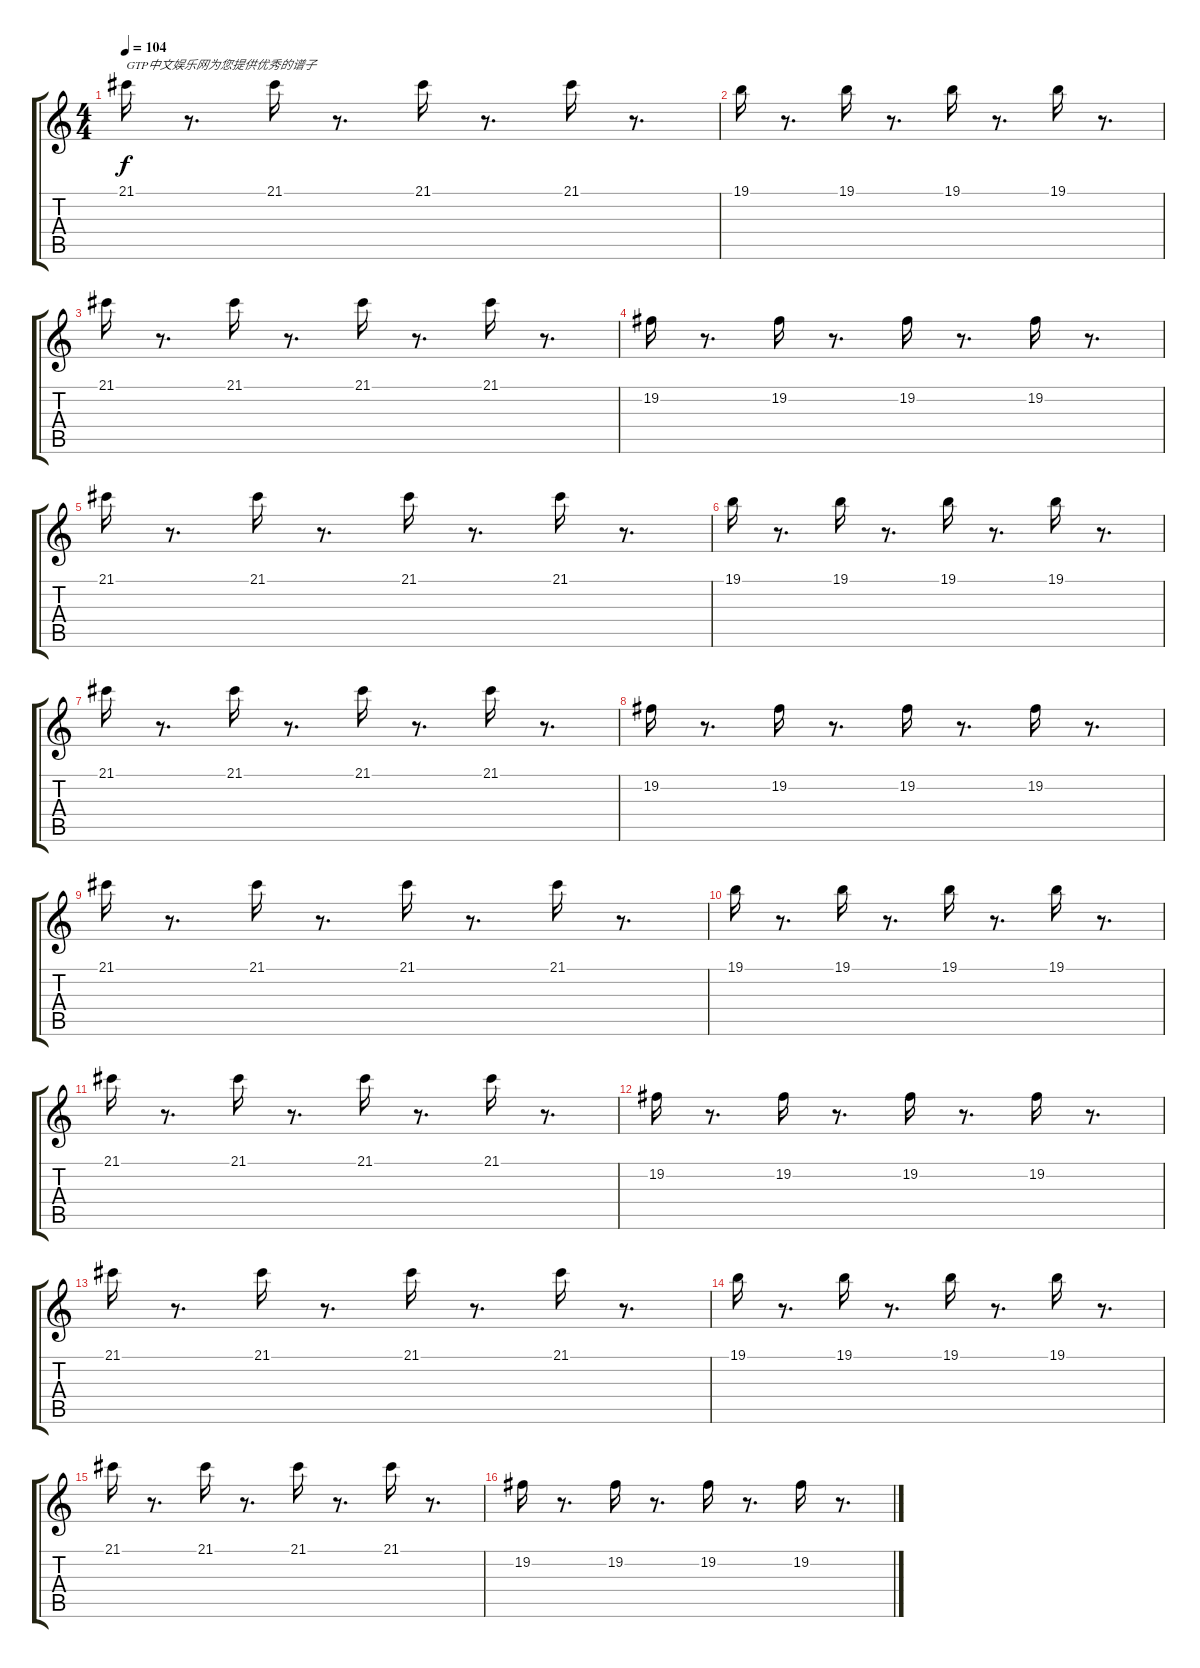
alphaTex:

\track "" {instrument synthstrings1}
\staff {score tabs}
\tuning (E4 B3 G3 D3 A2 E2) {hide}
\ts (4 4)
\tempo 104
\clef g2
\ks c
21.1.16{txt "GTP中文娱乐网为您提供优秀的谱子" dy f instrument synthstrings1} r.8{d} 21.1.16 r.8{d} 21.1.16 r.8{d} 21.1.16 r.8{d} |
19.1.16 r.8{d} 19.1.16 r.8{d} 19.1.16 r.8{d} 19.1.16 r.8{d} |
21.1.16 r.8{d} 21.1.16 r.8{d} 21.1.16 r.8{d} 21.1.16 r.8{d} |
19.2.16 r.8{d} 19.2.16 r.8{d} 19.2.16 r.8{d} 19.2.16 r.8{d} |
21.1.16 r.8{d} 21.1.16 r.8{d} 21.1.16 r.8{d} 21.1.16 r.8{d} |
19.1.16 r.8{d} 19.1.16 r.8{d} 19.1.16 r.8{d} 19.1.16 r.8{d} |
21.1.16 r.8{d} 21.1.16 r.8{d} 21.1.16 r.8{d} 21.1.16 r.8{d} |
19.2.16 r.8{d} 19.2.16 r.8{d} 19.2.16 r.8{d} 19.2.16 r.8{d} |
21.1.16 r.8{d} 21.1.16 r.8{d} 21.1.16 r.8{d} 21.1.16 r.8{d} |
19.1.16 r.8{d} 19.1.16 r.8{d} 19.1.16 r.8{d} 19.1.16 r.8{d} |
21.1.16 r.8{d} 21.1.16 r.8{d} 21.1.16 r.8{d} 21.1.16 r.8{d} |
19.2.16 r.8{d} 19.2.16 r.8{d} 19.2.16 r.8{d} 19.2.16 r.8{d} |
21.1.16 r.8{d} 21.1.16 r.8{d} 21.1.16 r.8{d} 21.1.16 r.8{d} |
19.1.16 r.8{d} 19.1.16 r.8{d} 19.1.16 r.8{d} 19.1.16 r.8{d} |
21.1.16 r.8{d} 21.1.16 r.8{d} 21.1.16 r.8{d} 21.1.16 r.8{d} |
19.2.16 r.8{d} 19.2.16 r.8{d} 19.2.16 r.8{d} 19.2.16 r.8{d}
